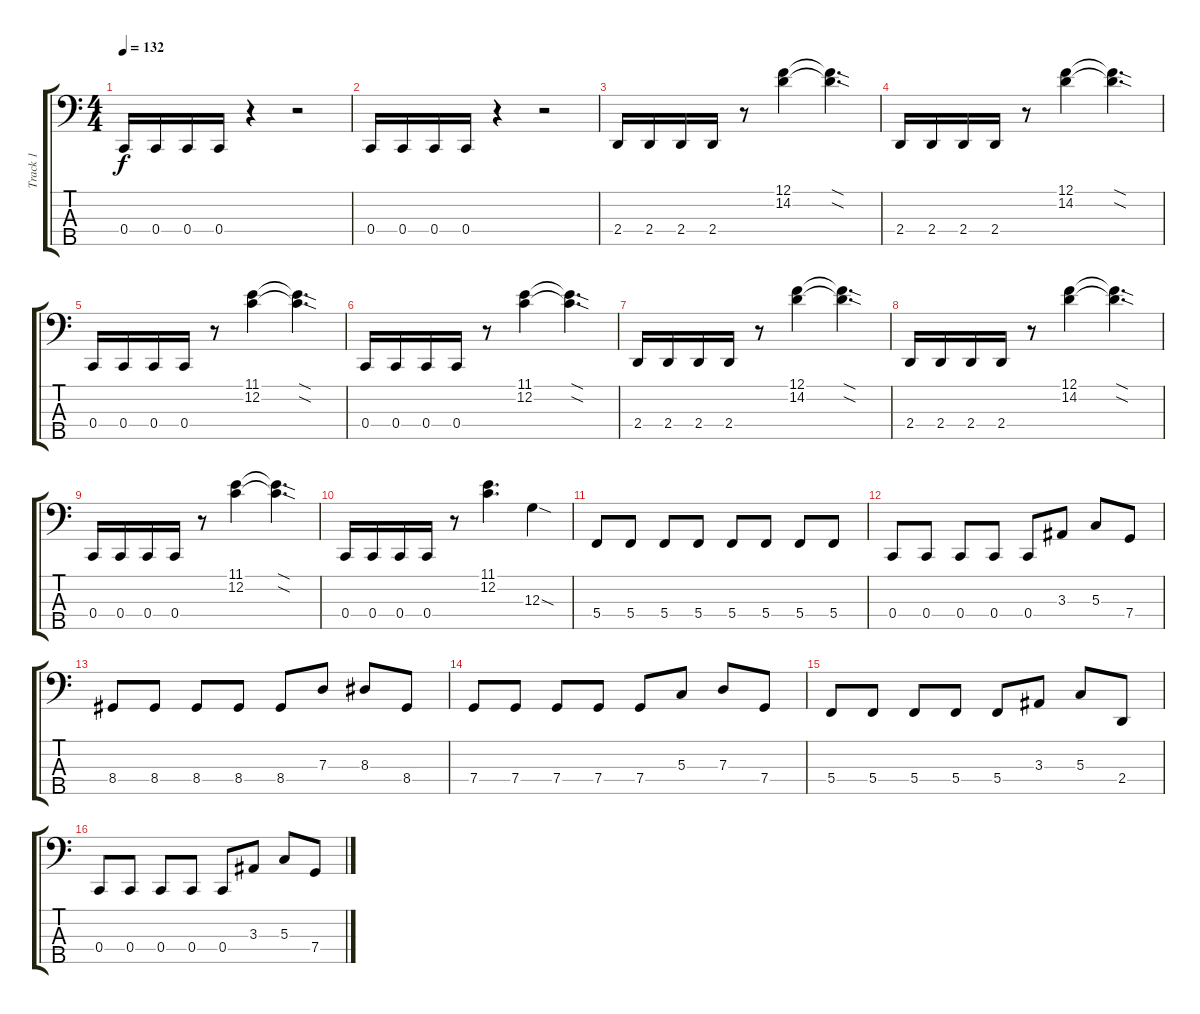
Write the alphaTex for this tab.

\track ("Track 1" "Track 1") {instrument electricbassfinger}
\staff {score tabs}
\tuning (F2 C2 G1 C1 G0) {hide}
\ts (4 4)
\tempo 132
\clef f4
\ks c
0.4.16{dy f} 0.4.16 0.4.16 0.4.16 r.4 r.2 |
0.4.16 0.4.16 0.4.16 0.4.16 r.4 r.2 |
2.4.16 2.4.16 2.4.16 2.4.16 r.8 (12.1 14.2).4 (12.1{sod t} 14.2{sod t}).4{d} |
2.4.16 2.4.16 2.4.16 2.4.16 r.8 (12.1 14.2).4 (12.1{sod t} 14.2{sod t}).4{d} |
0.4.16 0.4.16 0.4.16 0.4.16 r.8 (11.1 12.2).4 (11.1{sod t} 12.2{sod t}).4{d} |
0.4.16 0.4.16 0.4.16 0.4.16 r.8 (11.1 12.2).4 (11.1{sod t} 12.2{sod t}).4{d} |
2.4.16 2.4.16 2.4.16 2.4.16 r.8 (12.1 14.2).4 (12.1{sod t} 14.2{sod t}).4{d} |
2.4.16 2.4.16 2.4.16 2.4.16 r.8 (12.1 14.2).4 (12.1{sod t} 14.2{sod t}).4{d} |
0.4.16 0.4.16 0.4.16 0.4.16 r.8 (11.1 12.2).4 (11.1{sod t} 12.2{sod t}).4{d} |
0.4.16 0.4.16 0.4.16 0.4.16 r.8 (11.1 12.2).4{d} 12.3{sod}.4 |
5.4.8 5.4.8 5.4.8 5.4.8 5.4.8 5.4.8 5.4.8 5.4.8 |
0.4.8 0.4.8 0.4.8 0.4.8 0.4.8 3.3.8 5.3.8 7.4.8 |
8.4.8 8.4.8 8.4.8 8.4.8 8.4.8 7.3.8 8.3.8 8.4.8 |
7.4.8 7.4.8 7.4.8 7.4.8 7.4.8 5.3.8 7.3.8 7.4.8 |
5.4.8 5.4.8 5.4.8 5.4.8 5.4.8 3.3.8 5.3.8 2.4.8 |
0.4.8 0.4.8 0.4.8 0.4.8 0.4.8 3.3.8 5.3.8 7.4.8
